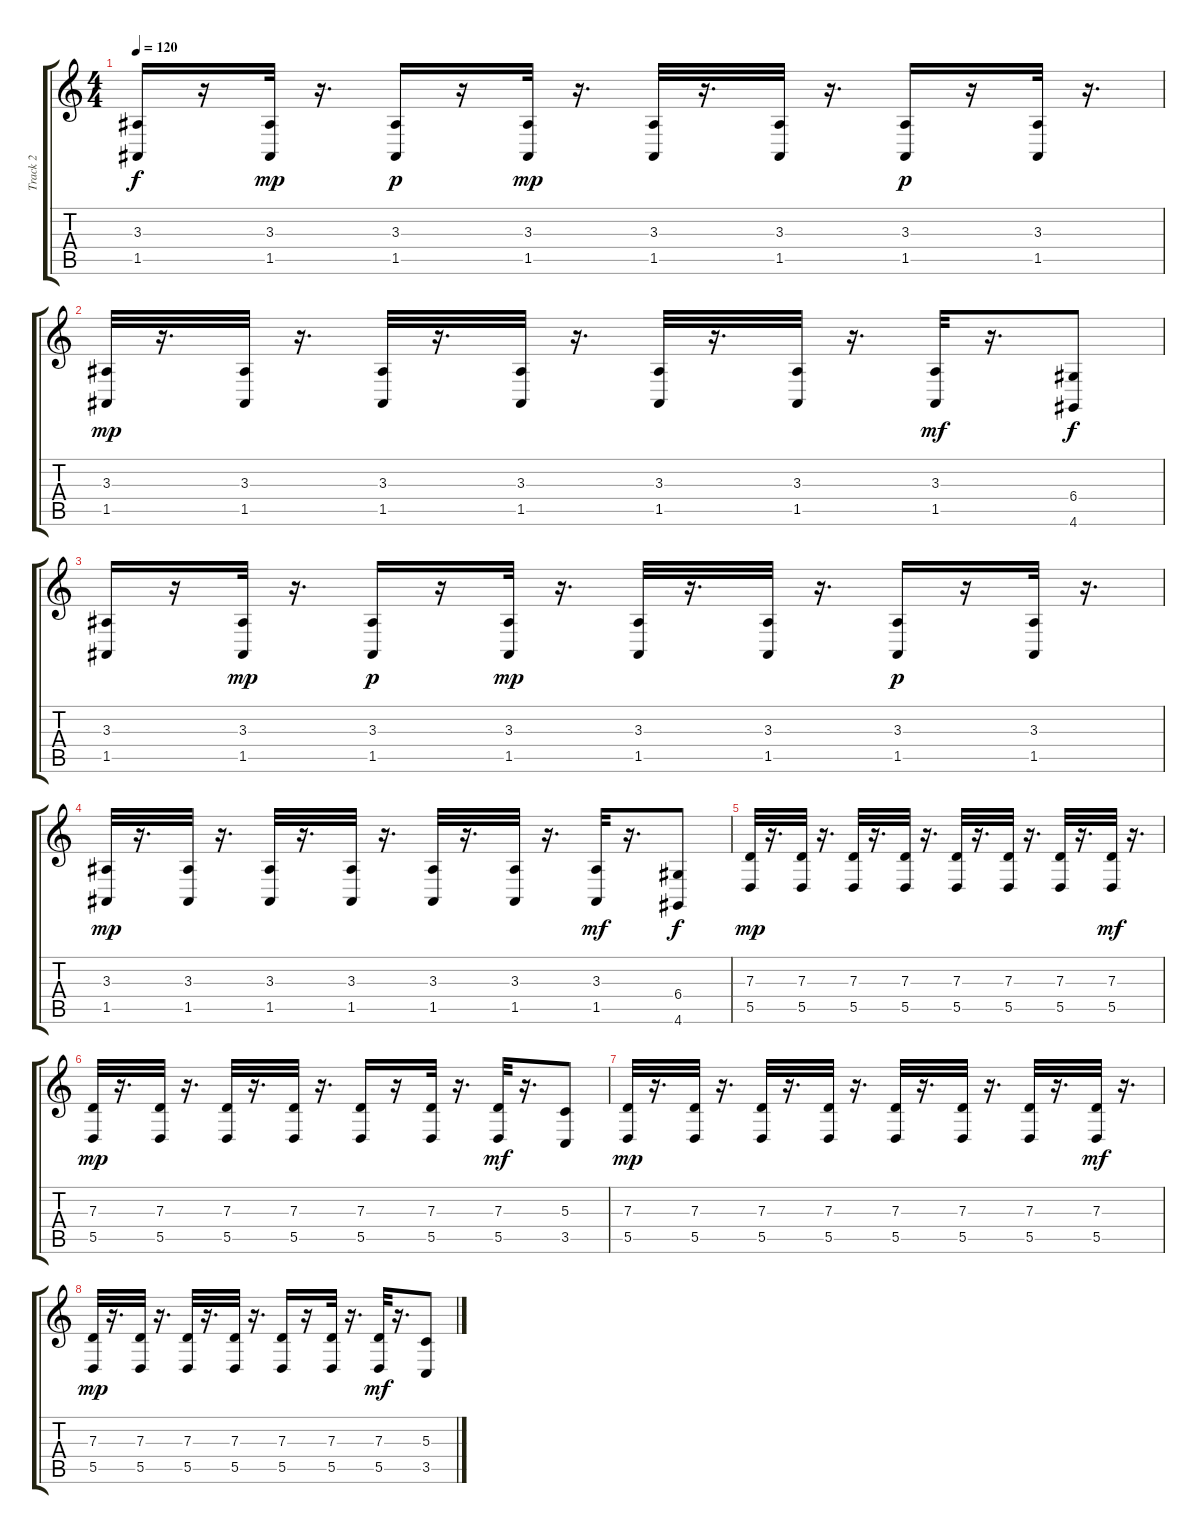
\track ("Track 2" "Track 2") {instrument harpsichord}
\staff {score tabs}
\tuning (E4 B3 G3 D3 A2 E2) {hide}
\ts (4 4)
\tempo 120
\clef g2
\ks c
(3.3 1.5).16{dy f} r.16 (3.3 1.5).32{dy mp} r.16{d} (3.3 1.5).16{dy p} r.16 (3.3 1.5).32{dy mp} r.16{d} (3.3 1.5).32 r.16{d} (3.3 1.5).32 r.16{d} (3.3 1.5).16{dy p} r.16 (3.3 1.5).32 r.16{d} |
(3.3 1.5).32{dy mp} r.16{d} (3.3 1.5).32 r.16{d} (3.3 1.5).32 r.16{d} (3.3 1.5).32 r.16{d} (3.3 1.5).32 r.16{d} (3.3 1.5).32 r.16{d} (3.3 1.5).32{dy mf} r.16{d} (6.4 4.6).8{dy f} |
(3.3 1.5).16 r.16 (3.3 1.5).32{dy mp} r.16{d} (3.3 1.5).16{dy p} r.16 (3.3 1.5).32{dy mp} r.16{d} (3.3 1.5).32 r.16{d} (3.3 1.5).32 r.16{d} (3.3 1.5).16{dy p} r.16 (3.3 1.5).32 r.16{d} |
(3.3 1.5).32{dy mp} r.16{d} (3.3 1.5).32 r.16{d} (3.3 1.5).32 r.16{d} (3.3 1.5).32 r.16{d} (3.3 1.5).32 r.16{d} (3.3 1.5).32 r.16{d} (3.3 1.5).32{dy mf} r.16{d} (6.4 4.6).8{dy f} |
(7.3 5.5).32{dy mp} r.16{d} (7.3 5.5).32 r.16{d} (7.3 5.5).32 r.16{d} (7.3 5.5).32 r.16{d} (7.3 5.5).32 r.16{d} (7.3 5.5).32 r.16{d} (7.3 5.5).32 r.16{d} (7.3 5.5).32{dy mf} r.16{d} |
(7.3 5.5).32{dy mp} r.16{d} (7.3 5.5).32 r.16{d} (7.3 5.5).32 r.16{d} (7.3 5.5).32 r.16{d} (7.3 5.5).16 r.16 (7.3 5.5).32 r.16{d} (7.3 5.5).32{dy mf} r.16{d} (5.3 3.5).8 |
(7.3 5.5).32{dy mp} r.16{d} (7.3 5.5).32 r.16{d} (7.3 5.5).32 r.16{d} (7.3 5.5).32 r.16{d} (7.3 5.5).32 r.16{d} (7.3 5.5).32 r.16{d} (7.3 5.5).32 r.16{d} (7.3 5.5).32{dy mf} r.16{d} |
(7.3 5.5).32{dy mp} r.16{d} (7.3 5.5).32 r.16{d} (7.3 5.5).32 r.16{d} (7.3 5.5).32 r.16{d} (7.3 5.5).16 r.16 (7.3 5.5).32 r.16{d} (7.3 5.5).32{dy mf} r.16{d} (5.3 3.5).8
